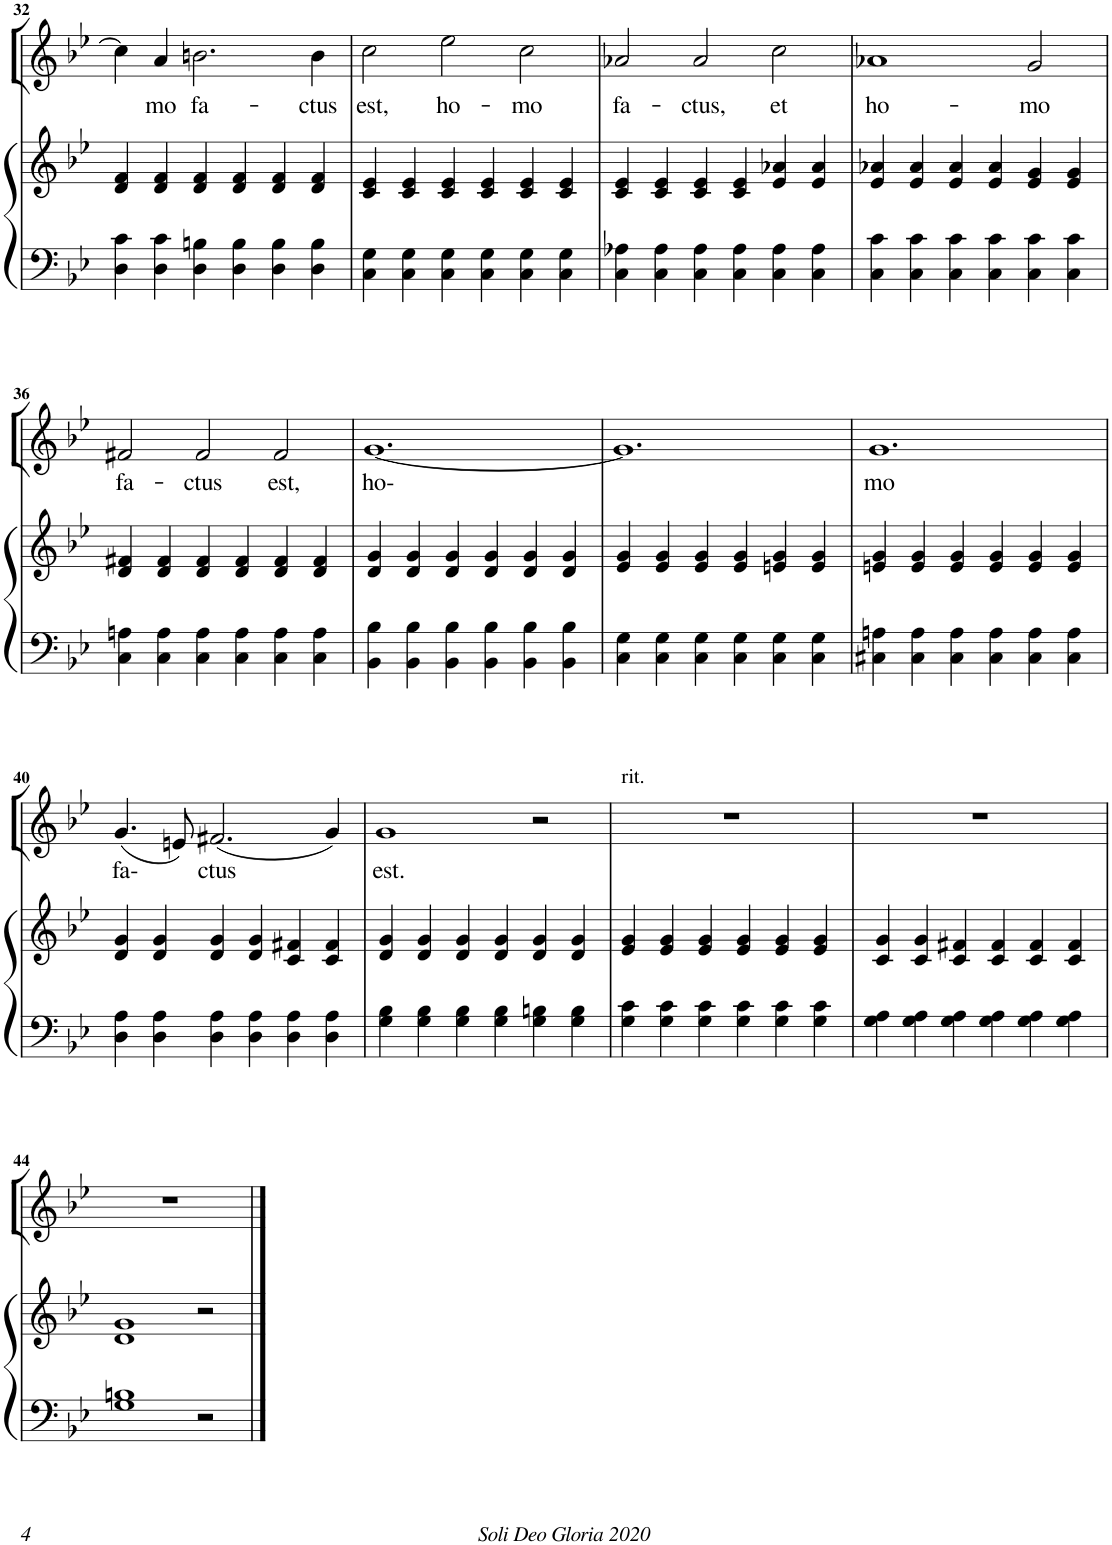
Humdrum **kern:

**kern	**kern	**kern	**text
*part2	*part2	*part1	*part1
*staff3	*staff2	*staff1	*staff1
*I"Midi_7	*	*I"Soprano	*
!!LO:PB:g=z
*clefF4	*clefG2	*clefG2	*
*k[b-e-]	*k[b-e-]	*k[b-e-]	*
*B-:	*B-:	*B-:	*
*M3/2	*M3/2	*M3/2	*
=32	=32	=32	=32
4D\ 4c\	4d/ 4f/	4cc\]	.
!	!	!	!LO:LY:b
4D\ 4c\	4d/ 4f/	4a/	mo
!	!	!	!LO:LY:b
4D\ 4Bn\	4d/ 4f/	2.bn\	fa-
4D\ 4B\	4d/ 4f/	.	.
4D\ 4B\	4d/ 4f/	.	.
!	!	!	!LO:LY:b
4D\ 4B\	4d/ 4f/	4b\	-ctus
=33	=33	=33	=33
!	!	!	!LO:LY:b
4C\ 4G\	4c/ 4e-/	2cc\	est,
4C\ 4G\	4c/ 4e-/	.	.
!	!	!	!LO:LY:b
4C\ 4G\	4c/ 4e-/	2ee-\	ho-
4C\ 4G\	4c/ 4e-/	.	.
!	!	!	!LO:LY:b
4C\ 4G\	4c/ 4e-/	2cc\	-mo
4C\ 4G\	4c/ 4e-/	.	.
=34	=34	=34	=34
!	!	!	!LO:LY:b
4C\ 4A-X\	4c/ 4e-/	2a-X/	fa-
4C\ 4A-\	4c/ 4e-/	.	.
!	!	!	!LO:LY:b
4C\ 4A-\	4c/ 4e-/	2a-/	-ctus,
4C\ 4A-\	4c/ 4e-/	.	.
!	!	!	!LO:LY:b
4C\ 4A-\	4e-/ 4a-X/	2cc\	et
4C\ 4A-\	4e-/ 4a-/	.	.
=35	=35	=35	=35
!	!	!	!LO:LY:b
4C\ 4c\	4e-/ 4a-X/	1a-X	ho-
4C\ 4c\	4e-/ 4a-/	.	.
4C\ 4c\	4e-/ 4a-/	.	.
4C\ 4c\	4e-/ 4a-/	.	.
!	!	!	!LO:LY:b
4C\ 4c\	4e-/ 4g/	2g/	-mo
4C\ 4c\	4e-/ 4g/	.	.
!!LO:LB:g=z
=36	=36	=36	=36
!	!	!	!LO:LY:b
4C\ 4An\	4d/ 4f#X/	2f#X/	fa-
4C\ 4A\	4d/ 4f#/	.	.
!	!	!	!LO:LY:b
4C\ 4A\	4d/ 4f#/	2f#/	-ctus
4C\ 4A\	4d/ 4f#/	.	.
!	!	!	!LO:LY:b
4C\ 4A\	4d/ 4f#/	2f#/	est,
4C\ 4A\	4d/ 4f#/	.	.
=37	=37	=37	=37
!	!	!	!LO:LY:b
4BB-\ 4B-\	4d/ 4g/	[1.g	ho-
4BB-\ 4B-\	4d/ 4g/	.	.
4BB-\ 4B-\	4d/ 4g/	.	.
4BB-\ 4B-\	4d/ 4g/	.	.
4BB-\ 4B-\	4d/ 4g/	.	.
4BB-\ 4B-\	4d/ 4g/	.	.
=38	=38	=38	=38
4C\ 4G\	4e-/ 4g/	1.g]	.
4C\ 4G\	4e-/ 4g/	.	.
4C\ 4G\	4e-/ 4g/	.	.
4C\ 4G\	4e-/ 4g/	.	.
4C\ 4G\	4en/ 4g/	.	.
4C\ 4G\	4e/ 4g/	.	.
=39	=39	=39	=39
!	!	!	!LO:LY:b
4C#X\ 4An\	4en/ 4g/	1.g	mo
4C#\ 4A\	4e/ 4g/	.	.
4C#\ 4A\	4e/ 4g/	.	.
4C#\ 4A\	4e/ 4g/	.	.
4C#\ 4A\	4e/ 4g/	.	.
4C#\ 4A\	4e/ 4g/	.	.
!!LO:LB:g=z
=40	=40	=40	=40
!	!	!	!LO:LY:b
4D\ 4A\	4d/ 4g/	(<4.g/	fa-
4D\ 4A\	4d/ 4g/	.	.
.	.	8en/)	.
!	!	!	!LO:LY:b
4D\ 4A\	4d/ 4g/	(<2.f#X/	ctus
4D\ 4A\	4d/ 4g/	.	.
4D\ 4A\	4c/ 4f#X/	.	.
4D\ 4A\	4c/ 4f#/	4g/)	.
=41	=41	=41	=41
!	!	!	!LO:LY:b
4G\ 4B-\	4d/ 4g/	1g	est.
4G\ 4B-\	4d/ 4g/	.	.
4G\ 4B-\	4d/ 4g/	.	.
4G\ 4B-\	4d/ 4g/	.	.
4G\ 4Bn\	4d/ 4g/	2r	.
4G\ 4B\	4d/ 4g/	.	.
=42	=42	=42	=42
!	!	!LO:TX:a:t=rit.	!
4G\ 4c\	4e-/ 4g/	1.r	.
4G\ 4c\	4e-/ 4g/	.	.
4G\ 4c\	4e-/ 4g/	.	.
4G\ 4c\	4e-/ 4g/	.	.
4G\ 4c\	4e-/ 4g/	.	.
4G\ 4c\	4e-/ 4g/	.	.
=43	=43	=43	=43
4G\ 4A\	4c/ 4g/	1.r	.
4G\ 4A\	4c/ 4g/	.	.
4G\ 4A\	4c/ 4f#X/	.	.
4G\ 4A\	4c/ 4f#/	.	.
4G\ 4A\	4c/ 4f#/	.	.
4G\ 4A\	4c/ 4f#/	.	.
!!LO:LB:g=z
=44	=44	=44	=44
1G 1Bn	1d 1g	1.r	.
2r	2r	.	.
==	==	==	==
*-	*-	*-	*-
